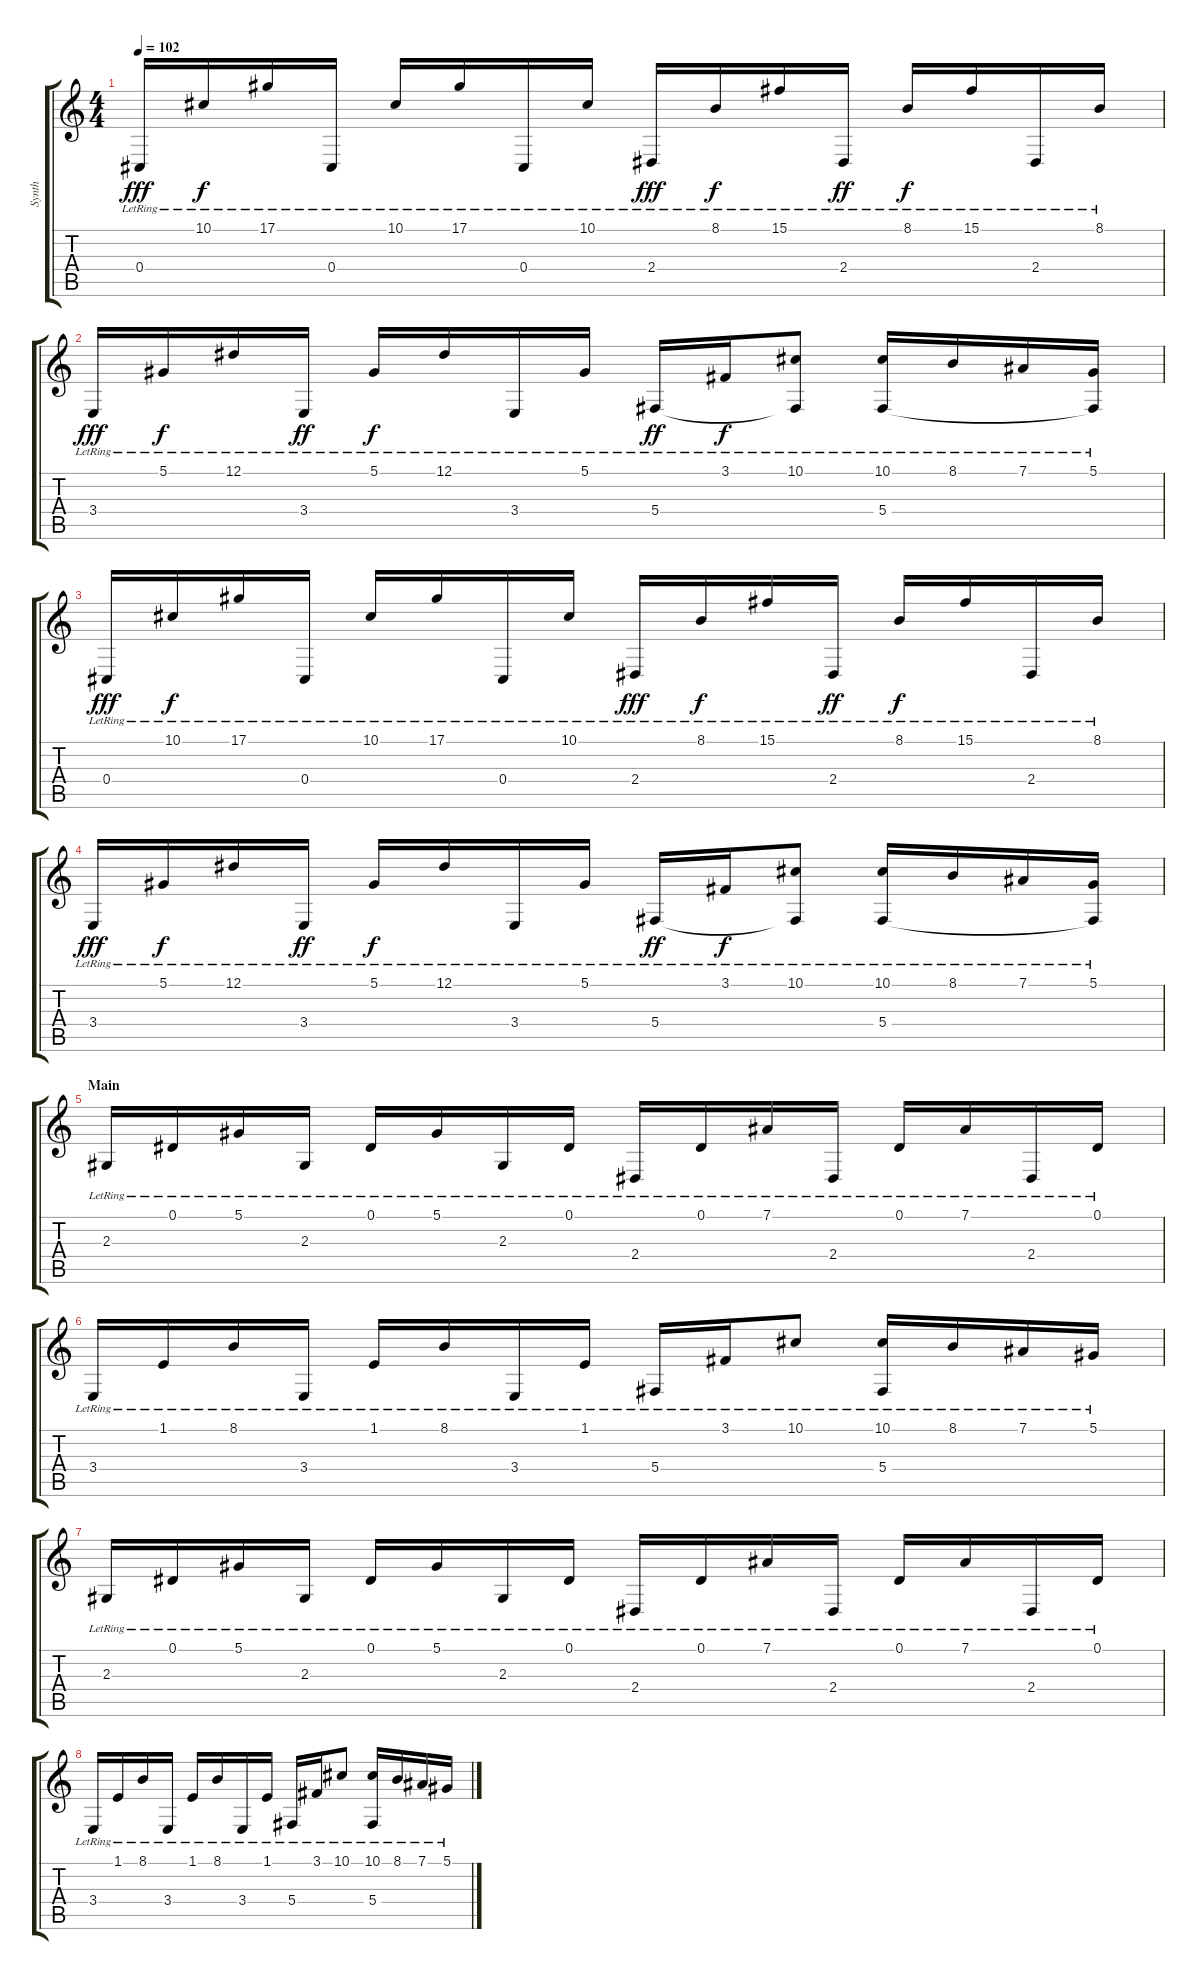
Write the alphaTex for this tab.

\track ("Synth" "Synth") {instrument acousticgrandpiano}
\staff {score tabs}
\tuning (Eb4 Bb3 Gb3 Db3 Ab2 Eb2) {hide}
\ts (4 4)
\tempo 102
\clef g2
\ks c
0.4{lr}.16{dy fff} 10.1{lr}.16{dy f} 17.1{lr}.16 0.4{lr}.16 10.1{lr}.16 17.1{lr}.16 0.4{lr}.16 10.1{lr}.16 2.4{lr}.16{dy fff} 8.1{lr}.16{dy f} 15.1{lr}.16 2.4{lr}.16{dy ff} 8.1{lr}.16{dy f} 15.1{lr}.16 2.4{lr}.16 8.1{lr}.16 |
3.4{lr}.16{dy fff} 5.1{lr}.16{dy f} 12.1{lr}.16 3.4{lr}.16{dy ff} 5.1{lr}.16{dy f} 12.1{lr}.16 3.4{lr}.16 5.1{lr}.16 5.4{lr}.16{dy ff} 3.1{lr}.16{dy f} (10.1{lr} 5.4{t}).8 (10.1{lr} 5.4{lr}).16 8.1{lr}.16 7.1{lr}.16 (5.1{lr} 5.4{t}).16 |
0.4{lr}.16{dy fff} 10.1{lr}.16{dy f} 17.1{lr}.16 0.4{lr}.16 10.1{lr}.16 17.1{lr}.16 0.4{lr}.16 10.1{lr}.16 2.4{lr}.16{dy fff} 8.1{lr}.16{dy f} 15.1{lr}.16 2.4{lr}.16{dy ff} 8.1{lr}.16{dy f} 15.1{lr}.16 2.4{lr}.16 8.1{lr}.16 |
3.4{lr}.16{dy fff} 5.1{lr}.16{dy f} 12.1{lr}.16 3.4{lr}.16{dy ff} 5.1{lr}.16{dy f} 12.1{lr}.16 3.4{lr}.16 5.1{lr}.16 5.4{lr}.16{dy ff} 3.1{lr}.16{dy f} (10.1{lr} 5.4{t}).8 (10.1{lr} 5.4{lr}).16 8.1{lr}.16 7.1{lr}.16 (5.1{lr} 5.4{t}).16 |
\section ("" "Main")
2.3{lr}.16 0.1{lr}.16 5.1{lr}.16 2.3{lr}.16 0.1{lr}.16 5.1{lr}.16 2.3{lr}.16 0.1{lr}.16 2.4{lr}.16 0.1{lr}.16 7.1{lr}.16 2.4{lr}.16 0.1{lr}.16 7.1{lr}.16 2.4{lr}.16 0.1{lr}.16 |
3.4{lr}.16 1.1{lr}.16 8.1{lr}.16 3.4{lr}.16 1.1{lr}.16 8.1{lr}.16 3.4{lr}.16 1.1{lr}.16 5.4{lr}.16 3.1{lr}.16 10.1{lr}.8 (10.1{lr} 5.4{lr}).16 8.1{lr}.16 7.1{lr}.16 5.1{lr}.16 |
2.3{lr}.16 0.1{lr}.16 5.1{lr}.16 2.3{lr}.16 0.1{lr}.16 5.1{lr}.16 2.3{lr}.16 0.1{lr}.16 2.4{lr}.16 0.1{lr}.16 7.1{lr}.16 2.4{lr}.16 0.1{lr}.16 7.1{lr}.16 2.4{lr}.16 0.1{lr}.16 |
3.4{lr}.16 1.1{lr}.16 8.1{lr}.16 3.4{lr}.16 1.1{lr}.16 8.1{lr}.16 3.4{lr}.16 1.1{lr}.16 5.4{lr}.16 3.1{lr}.16 10.1{lr}.8 (10.1{lr} 5.4{lr}).16 8.1{lr}.16 7.1{lr}.16 5.1{lr}.16
